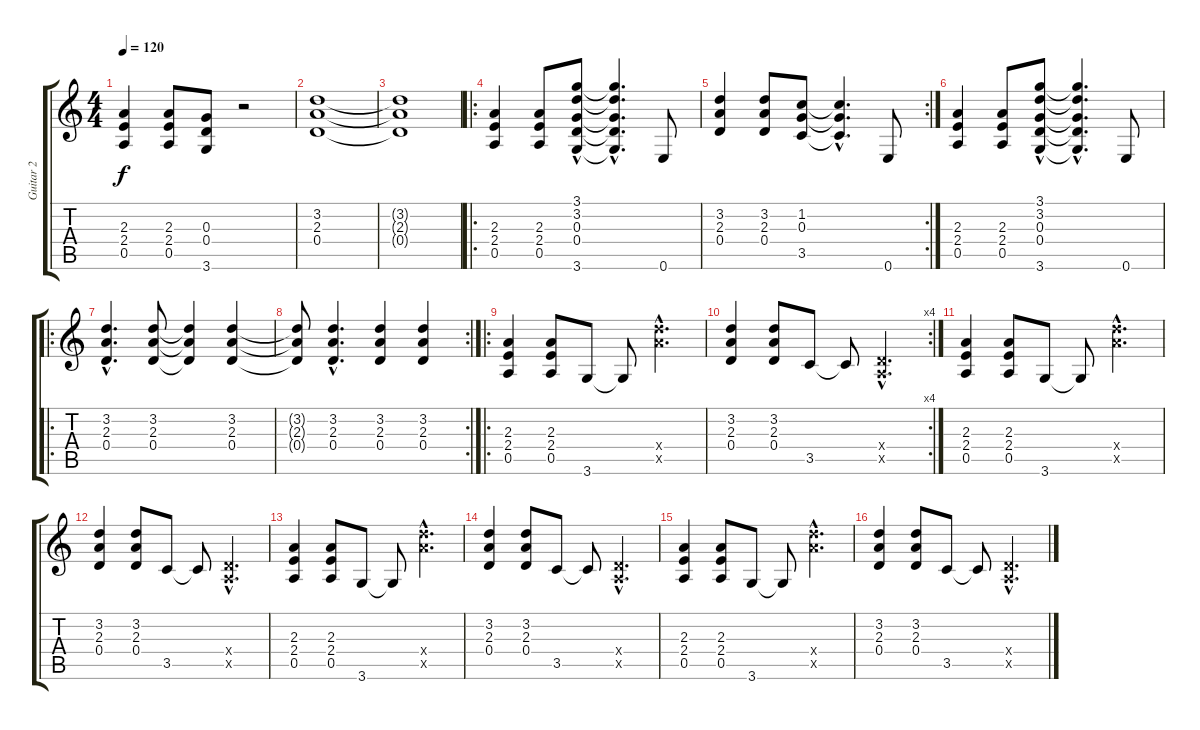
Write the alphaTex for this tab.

\track ("Guitar 2" "Guitar 2") {instrument distortionguitar}
\staff {score tabs}
\tuning (E4 B3 G3 D3 A2 E2) {hide}
\ts (4 4)
\tempo 120
\clef g2
\ks c
(2.3 2.4 0.5).4{dy f} (2.3 2.4 0.5).8 (0.3 0.4 3.6).8 r.2 |
(3.2 2.3 0.4).1 |
(3.2{t} 2.3{t} 0.4{t}).1 |
\ro
(2.3 2.4 0.5).4 (2.3 2.4 0.5).8 (3.1 3.2 0.3 0.4{hac} 3.6).8 (3.1{hac t} 3.2{hac t} 0.3{hac t} 0.4{hac t} 3.6{hac t}).4{d} 0.6.8 |
\rc 2
(3.2 2.3 0.4).4 (3.2 2.3 0.4).8 (1.2 0.3 3.5).8 (1.2{hac t} 0.3{hac t} 3.5{hac t}).4{d} 0.6.8 |
(2.3 2.4 0.5).4 (2.3 2.4 0.5).8 (3.1 3.2 0.3 0.4{hac} 3.6).8 (3.1{hac t} 3.2{hac t} 0.3{hac t} 0.4{hac t} 3.6{hac t}).4{d} 0.6.8 |
\ro
(3.2{hac} 2.3{hac} 0.4{hac}).4{d} (3.2 2.3 0.4).8 (3.2{t} 2.3{t} 0.4{t}).4 (3.2 2.3 0.4).4 |
\rc 2
(3.2{t} 2.3{t} 0.4{t}).8 (3.2{hac} 2.3{hac} 0.4{hac}).4{d} (3.2 2.3 0.4).4 (3.2 2.3 0.4).4 |
\ro
(2.3 2.4 0.5).4 (2.3 2.4 0.5).8 3.6.8 3.6{t}.8 (12.4{hac x} 12.5{hac x}).4{d} |
\rc 4
(3.2 2.3 0.4).4 (3.2 2.3 0.4).8 3.5.8 3.5{t}.8 (0.4{hac x} 0.5{hac x}).4{d} |
(2.3 2.4 0.5).4 (2.3 2.4 0.5).8 3.6.8 3.6{t}.8 (12.4{hac x} 12.5{hac x}).4{d} |
(3.2 2.3 0.4).4 (3.2 2.3 0.4).8 3.5.8 3.5{t}.8 (0.4{hac x} 0.5{hac x}).4{d} |
(2.3 2.4 0.5).4 (2.3 2.4 0.5).8 3.6.8 3.6{t}.8 (12.4{hac x} 12.5{hac x}).4{d} |
(3.2 2.3 0.4).4 (3.2 2.3 0.4).8 3.5.8 3.5{t}.8 (0.4{hac x} 0.5{hac x}).4{d} |
(2.3 2.4 0.5).4 (2.3 2.4 0.5).8 3.6.8 3.6{t}.8 (12.4{hac x} 12.5{hac x}).4{d} |
(3.2 2.3 0.4).4 (3.2 2.3 0.4).8 3.5.8 3.5{t}.8 (0.4{hac x} 0.5{hac x}).4{d}
